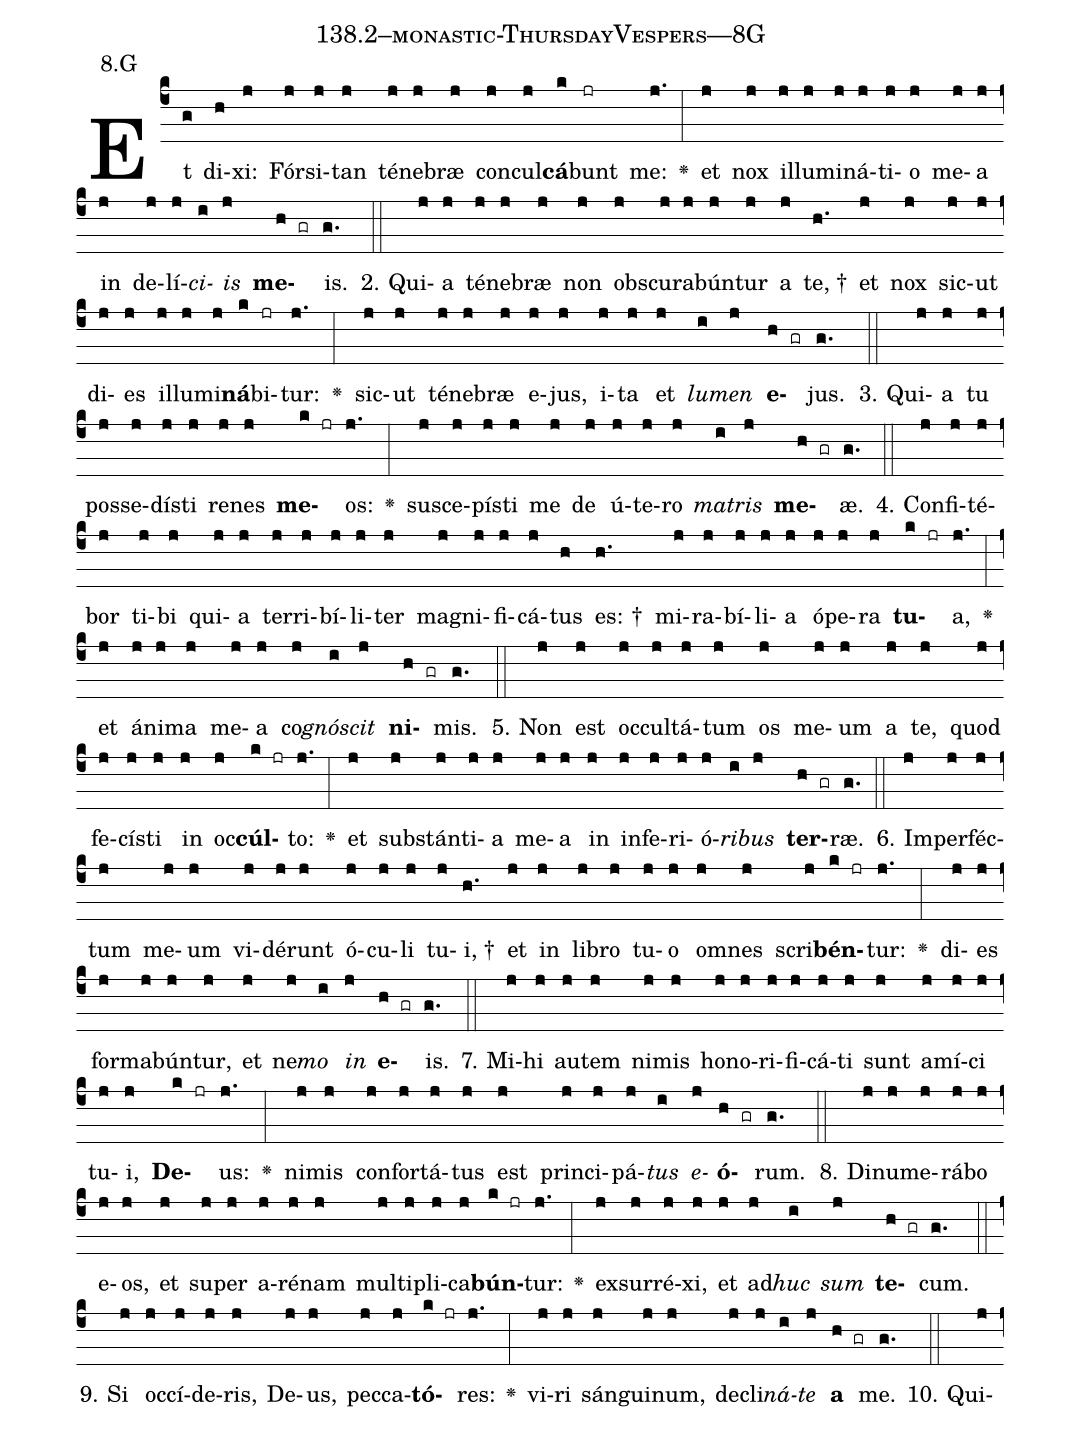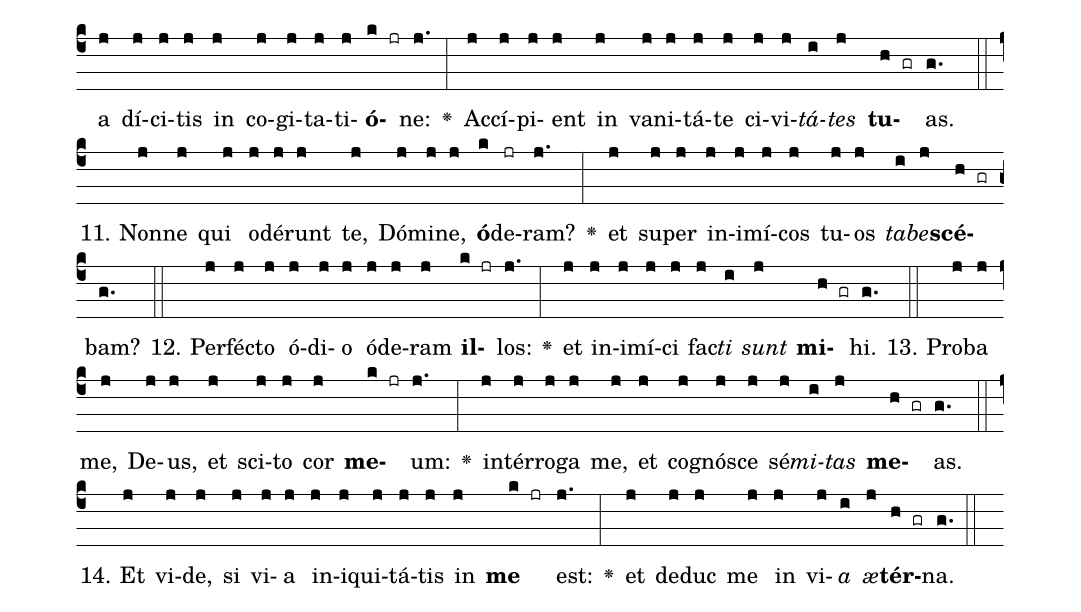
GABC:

name: 138.2--monastic-ThursdayVespers---8G;
annotation: 8.G;
%%
(c4)Et(g) di(h)xi:(j) Fór(j)si(j)tan(j) té(j)ne(j)bræ(j) con(j)cul(j)<b>cá</b>(k)bunt(jr) me:(j.) <v>\greheightstar</v>(:) et(j) nox(j) il(j)lu(j)mi(j)ná(j)ti(j)o(j) me(j)a(j) in(j) de(j)lí(j)<i>ci</i>(i)<i>is</i>(j) <b>me</b>(h gr)is.(g.) (::)
2. Qui(j)a(j) té(j)ne(j)bræ(j) non(j) obs(j)cu(j)ra(j)bún(j)tur(j) a(j) te, †(h.) et(j) nox(j) sic(j)ut(j) di(j)es(j) il(j)lu(j)mi(j)<b>ná</b>(k)bi(jr)tur:(j.) <v>\greheightstar</v>(:) sic(j)ut(j) té(j)ne(j)bræ(j) e(j)jus,(j) i(j)ta(j) et(j) <i>lu</i>(i)<i>men</i>(j) <b>e</b>(h gr)jus.(g.) (::)
3. Qui(j)a(j) tu(j) pos(j)se(j)dís(j)ti(j) re(j)nes(j) <b>me</b>(k jr)os:(j.) <v>\greheightstar</v>(:) su(j)sce(j)pís(j)ti(j) me(j) de(j) ú(j)te(j)ro(j) <i>ma</i>(i)<i>tris</i>(j) <b>me</b>(h gr)æ.(g.) (::)
4. Con(j)fi(j)té(j)bor(j) ti(j)bi(j) qui(j)a(j) ter(j)ri(j)bí(j)li(j)ter(j) ma(j)gni(j)fi(j)cá(j)tus(h) es: †(h.) mi(j)ra(j)bí(j)li(j)a(j) ó(j)pe(j)ra(j) <b>tu</b>(k jr)a,(j.) <v>\greheightstar</v>(:) et(j) á(j)ni(j)ma(j) me(j)a(j) co(j)<i>gnó</i>(i)<i>scit</i>(j) <b>ni</b>(h gr)mis.(g.) (::)
5. Non(j) est(j) oc(j)cul(j)tá(j)tum(j) os(j) me(j)um(j) a(j) te,(j) quod(j) fe(j)cís(j)ti(j) in(j) oc(j)<b>cúl</b>(k jr)to:(j.) <v>\greheightstar</v>(:) et(j) sub(j)stán(j)ti(j)a(j) me(j)a(j) in(j) in(j)fe(j)ri(j)ó(j)<i>ri</i>(i)<i>bus</i>(j) <b>ter</b>(h gr)ræ.(g.) (::)
6. Im(j)per(j)féc(j)tum(j) me(j)um(j) vi(j)dé(j)runt(j) ó(j)cu(j)li(j) tu(j)i, †(h.) et(j) in(j) li(j)bro(j) tu(j)o(j) om(j)nes(j) scri(j)<b>bén</b>(k jr)tur:(j.) <v>\greheightstar</v>(:) di(j)es(j) for(j)ma(j)bún(j)tur,(j) et(j) ne(j)<i>mo</i>(i) <i>in</i>(j) <b>e</b>(h gr)is.(g.) (::)
7. Mi(j)hi(j) au(j)tem(j) ni(j)mis(j) ho(j)no(j)ri(j)fi(j)cá(j)ti(j) sunt(j) a(j)mí(j)ci(j) tu(j)i,(j) <b>De</b>(k jr)us:(j.) <v>\greheightstar</v>(:) ni(j)mis(j) con(j)for(j)tá(j)tus(j) est(j) prin(j)ci(j)pá(j)<i>tus</i>(i) <i>e</i>(j)<b>ó</b>(h gr)rum.(g.) (::)
8. Di(j)nu(j)me(j)rá(j)bo(j) e(j)os,(j) et(j) su(j)per(j) a(j)ré(j)nam(j) mul(j)ti(j)pli(j)ca(j)<b>bún</b>(k jr)tur:(j.) <v>\greheightstar</v>(:) ex(j)sur(j)ré(j)xi,(j) et(j) ad(j)<i>huc</i>(i) <i>sum</i>(j) <b>te</b>(h gr)cum.(g.) (::)
9. Si(j) oc(j)cí(j)de(j)ris,(j) De(j)us,(j) pec(j)ca(j)<b>tó</b>(k jr)res:(j.) <v>\greheightstar</v>(:) vi(j)ri(j) sán(j)gui(j)num,(j) de(j)cli(j)<i>ná</i>(i)<i>te</i>(j) <b>a</b>(h gr) me.(g.) (::)
10. Qui(j)a(j) dí(j)ci(j)tis(j) in(j) co(j)gi(j)ta(j)ti(j)<b>ó</b>(k jr)ne:(j.) <v>\greheightstar</v>(:) Ac(j)cí(j)pi(j)ent(j) in(j) va(j)ni(j)tá(j)te(j) ci(j)vi(j)<i>tá</i>(i)<i>tes</i>(j) <b>tu</b>(h gr)as.(g.) (::)
11. Non(j)ne(j) qui(j) o(j)dé(j)runt(j) te,(j) Dó(j)mi(j)ne,(j) <b>ó</b>(k)de(jr)ram?(j.) <v>\greheightstar</v>(:) et(j) su(j)per(j) in(j)i(j)mí(j)cos(j) tu(j)os(j) <i>ta</i>(i)<i>be</i>(j)<b>scé</b>(h gr)bam?(g.) (::)
12. Per(j)féc(j)to(j) ó(j)di(j)o(j) ó(j)de(j)ram(j) <b>il</b>(k jr)los:(j.) <v>\greheightstar</v>(:) et(j) in(j)i(j)mí(j)ci(j) fac(j)<i>ti</i>(i) <i>sunt</i>(j) <b>mi</b>(h gr)hi.(g.) (::)
13. Pro(j)ba(j) me,(j) De(j)us,(j) et(j) sci(j)to(j) cor(j) <b>me</b>(k jr)um:(j.) <v>\greheightstar</v>(:) in(j)tér(j)ro(j)ga(j) me,(j) et(j) co(j)gnó(j)sce(j) sé(j)<i>mi</i>(i)<i>tas</i>(j) <b>me</b>(h gr)as.(g.) (::)
14. Et(j) vi(j)de,(j) si(j) vi(j)a(j) in(j)i(j)qui(j)tá(j)tis(j) in(j) <b>me</b>(k jr) est:(j.) <v>\greheightstar</v>(:) et(j) de(j)duc(j) me(j) in(j) vi(j)<i>a</i>(i) <i>æ</i>(j)<b>tér</b>(h gr)na.(g.) (::)
